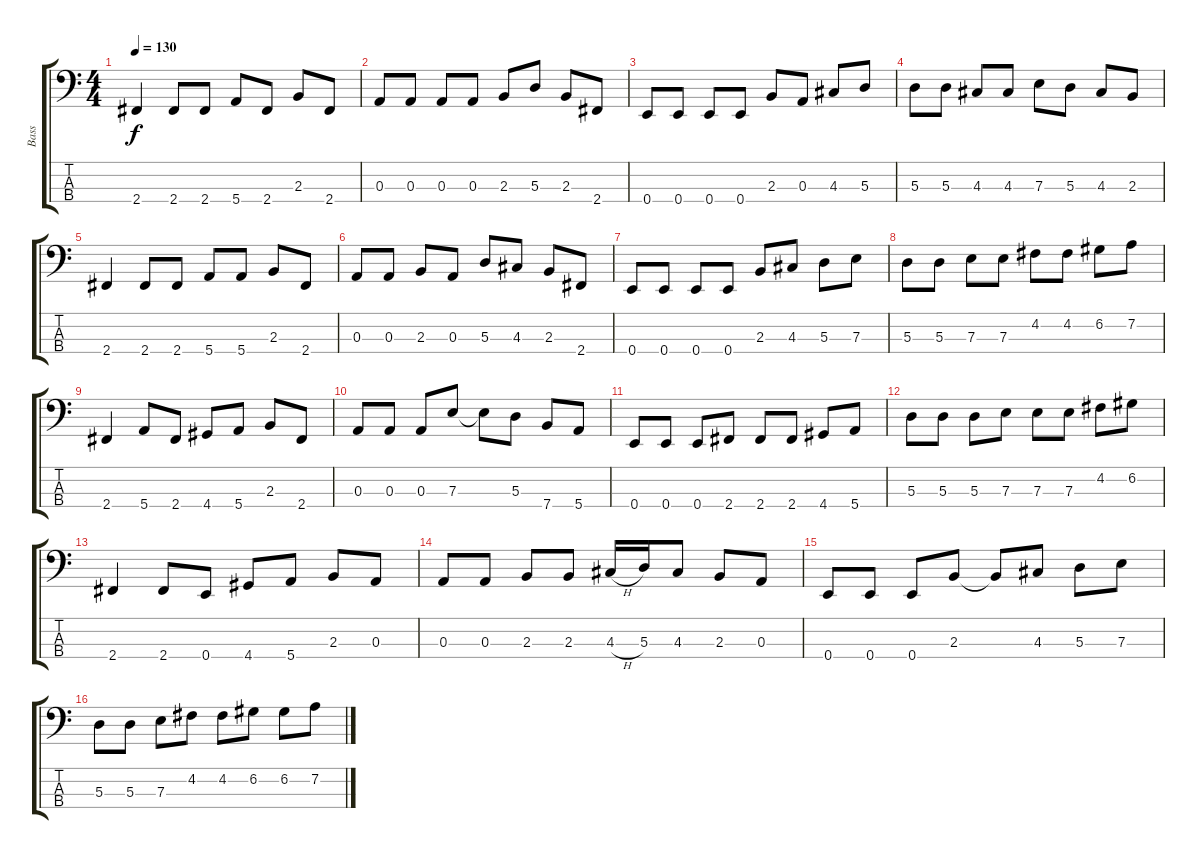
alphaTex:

\track ("Bass" "Bass") {instrument electricbassfinger}
\staff {score tabs}
\tuning (G2 D2 A1 E1) {hide}
\ts (4 4)
\tempo 130
\clef f4
\ks c
2.4.4{dy f} 2.4.8 2.4.8 5.4.8 2.4.8 2.3.8 2.4.8 |
0.3.8 0.3.8 0.3.8 0.3.8 2.3.8 5.3.8 2.3.8 2.4.8 |
0.4.8 0.4.8 0.4.8 0.4.8 2.3.8 0.3.8 4.3.8 5.3.8 |
5.3.8 5.3.8 4.3.8 4.3.8 7.3.8 5.3.8 4.3.8 2.3.8 |
2.4.4 2.4.8 2.4.8 5.4.8 5.4.8 2.3.8 2.4.8 |
0.3.8 0.3.8 2.3.8 0.3.8 5.3.8 4.3.8 2.3.8 2.4.8 |
0.4.8 0.4.8 0.4.8 0.4.8 2.3.8 4.3.8 5.3.8 7.3.8 |
5.3.8 5.3.8 7.3.8 7.3.8 4.2.8 4.2.8 6.2.8 7.2.8 |
2.4.4 5.4.8 2.4.8 4.4.8 5.4.8 2.3.8 2.4.8 |
0.3.8 0.3.8 0.3.8 7.3.8 7.3{t}.8 5.3.8 7.4.8 5.4.8 |
0.4.8 0.4.8 0.4.8 2.4.8 2.4.8 2.4.8 4.4.8 5.4.8 |
5.3.8 5.3.8 5.3.8 7.3.8 7.3.8 7.3.8 4.2.8 6.2.8 |
2.4.4 2.4.8 0.4.8 4.4.8 5.4.8 2.3.8 0.3.8 |
0.3.8 0.3.8 2.3.8 2.3.8 4.3{h}.16 5.3.16 4.3.8 2.3.8 0.3.8 |
0.4.8 0.4.8 0.4.8 2.3.8 2.3{t}.8 4.3.8 5.3.8 7.3.8 |
5.3.8 5.3.8 7.3.8 4.2.8 4.2.8 6.2.8 6.2.8 7.2.8
